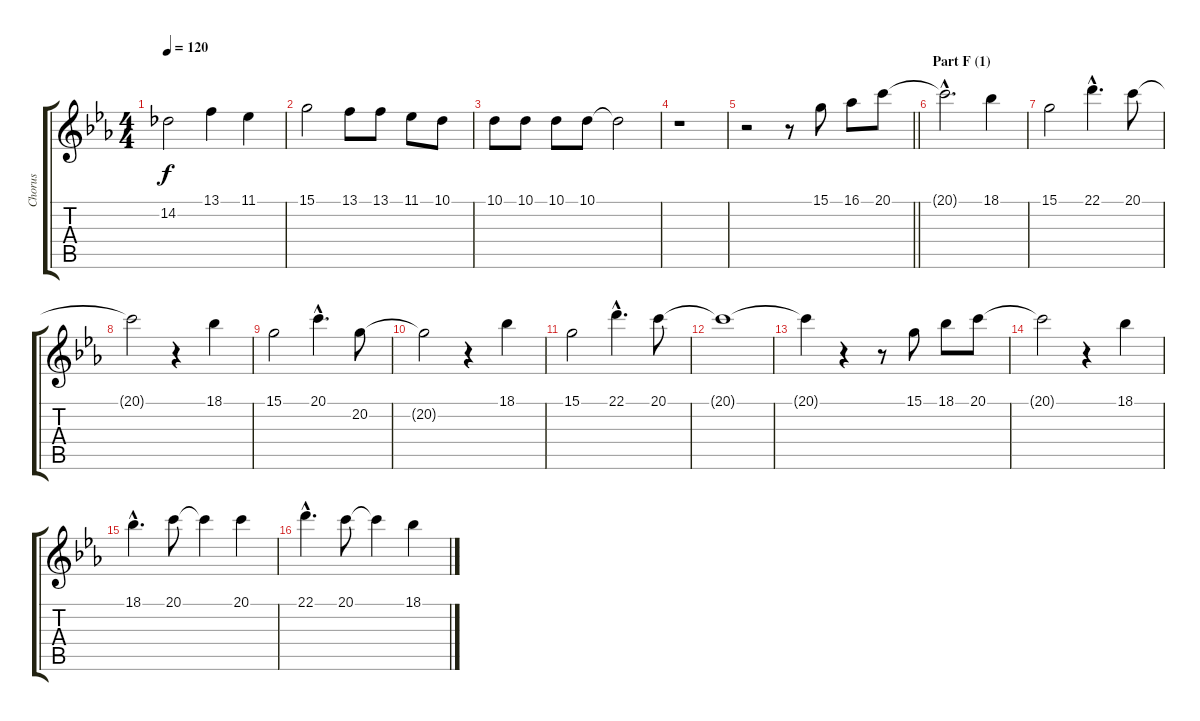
\track ("Chorus" "Chorus") {instrument trumpet}
\staff {score tabs}
\tuning (E4 B3 G3 D3 A2 E2) {hide}
\ts (4 4)
\tempo 120
\clef g2
\ks eb
14.2.2{dy f} 13.1.4 11.1.4 |
15.1.2 13.1.8 13.1.8 11.1.8 10.1.8 |
10.1.8 10.1.8 10.1.8 10.1.8 10.1{t}.2 |
r.1 |
\barLineRight lightlight
r.2 r.8 15.1.8 16.1.8 20.1.8 |
\section ("" "Part F (1)")
20.1{hac t}.2{d} 18.1.4 |
15.1.2 22.1{hac}.4{d} 20.1.8 |
20.1{t}.2 r.4 18.1.4 |
15.1.2 20.1{hac}.4{d} 20.2.8 |
20.2{t}.2 r.4 18.1.4 |
15.1.2 22.1{hac}.4{d} 20.1.8 |
20.1{t}.1 |
20.1{t}.4 r.4 r.8 15.1.8 18.1.8 20.1.8 |
20.1{t}.2 r.4 18.1.4 |
18.1{hac}.4{d} 20.1.8 20.1{t}.4 20.1.4 |
22.1{hac}.4{d} 20.1.8 20.1{t}.4 18.1.4
